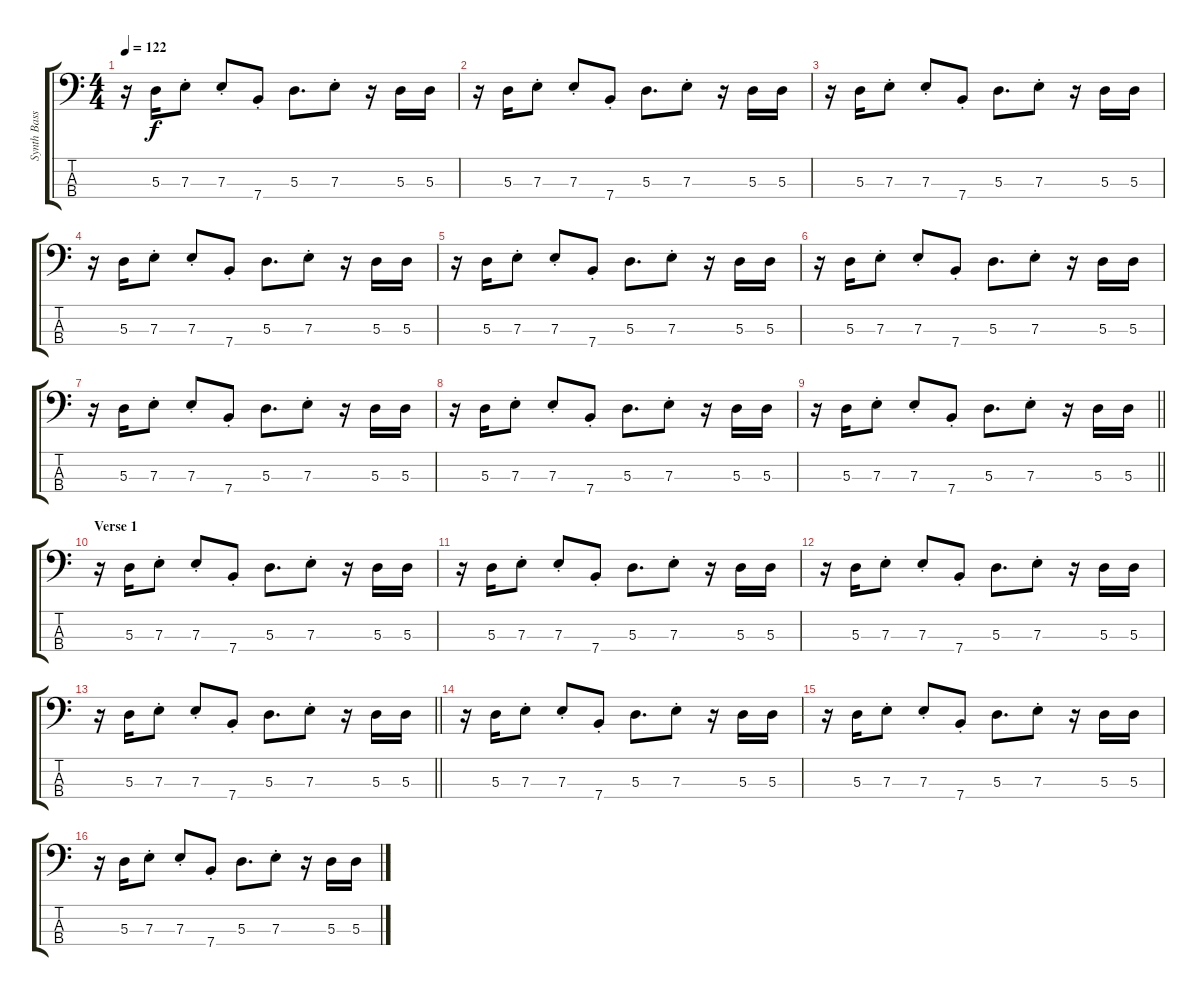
\track ("Synth Bass" "Synth Bass") {instrument synthbass1 bank 255}
\staff {score tabs}
\tuning (G2 D2 A1 E1) {hide}
\ts (4 4)
\tempo 122
\clef f4
\ks c
r.16{dy f} 5.3.16 7.3{st}.8 7.3{st}.8 7.4{st}.8 5.3.8{d} 7.3{st}.8 r.16 5.3.16 5.3.16 |
r.16 5.3.16 7.3{st}.8 7.3{st}.8 7.4{st}.8 5.3.8{d} 7.3{st}.8 r.16 5.3.16 5.3.16 |
r.16 5.3.16 7.3{st}.8 7.3{st}.8 7.4{st}.8 5.3.8{d} 7.3{st}.8 r.16 5.3.16 5.3.16 |
r.16 5.3.16 7.3{st}.8 7.3{st}.8 7.4{st}.8 5.3.8{d} 7.3{st}.8 r.16 5.3.16 5.3.16 |
r.16 5.3.16 7.3{st}.8 7.3{st}.8 7.4{st}.8 5.3.8{d} 7.3{st}.8 r.16 5.3.16 5.3.16 |
r.16 5.3.16 7.3{st}.8 7.3{st}.8 7.4{st}.8 5.3.8{d} 7.3{st}.8 r.16 5.3.16 5.3.16 |
r.16 5.3.16 7.3{st}.8 7.3{st}.8 7.4{st}.8 5.3.8{d} 7.3{st}.8 r.16 5.3.16 5.3.16 |
r.16 5.3.16 7.3{st}.8 7.3{st}.8 7.4{st}.8 5.3.8{d} 7.3{st}.8 r.16 5.3.16 5.3.16 |
\barLineRight lightlight
r.16 5.3.16 7.3{st}.8 7.3{st}.8 7.4{st}.8 5.3.8{d} 7.3{st}.8 r.16 5.3.16 5.3.16 |
\section ("" "Verse 1")
r.16 5.3.16 7.3{st}.8 7.3{st}.8 7.4{st}.8 5.3.8{d} 7.3{st}.8 r.16 5.3.16 5.3.16 |
r.16 5.3.16 7.3{st}.8 7.3{st}.8 7.4{st}.8 5.3.8{d} 7.3{st}.8 r.16 5.3.16 5.3.16 |
r.16 5.3.16 7.3{st}.8 7.3{st}.8 7.4{st}.8 5.3.8{d} 7.3{st}.8 r.16 5.3.16 5.3.16 |
\barLineRight lightlight
r.16 5.3.16 7.3{st}.8 7.3{st}.8 7.4{st}.8 5.3.8{d} 7.3{st}.8 r.16 5.3.16 5.3.16 |
r.16 5.3.16 7.3{st}.8 7.3{st}.8 7.4{st}.8 5.3.8{d} 7.3{st}.8 r.16 5.3.16 5.3.16 |
r.16 5.3.16 7.3{st}.8 7.3{st}.8 7.4{st}.8 5.3.8{d} 7.3{st}.8 r.16 5.3.16 5.3.16 |
r.16 5.3.16 7.3{st}.8 7.3{st}.8 7.4{st}.8 5.3.8{d} 7.3{st}.8 r.16 5.3.16 5.3.16
